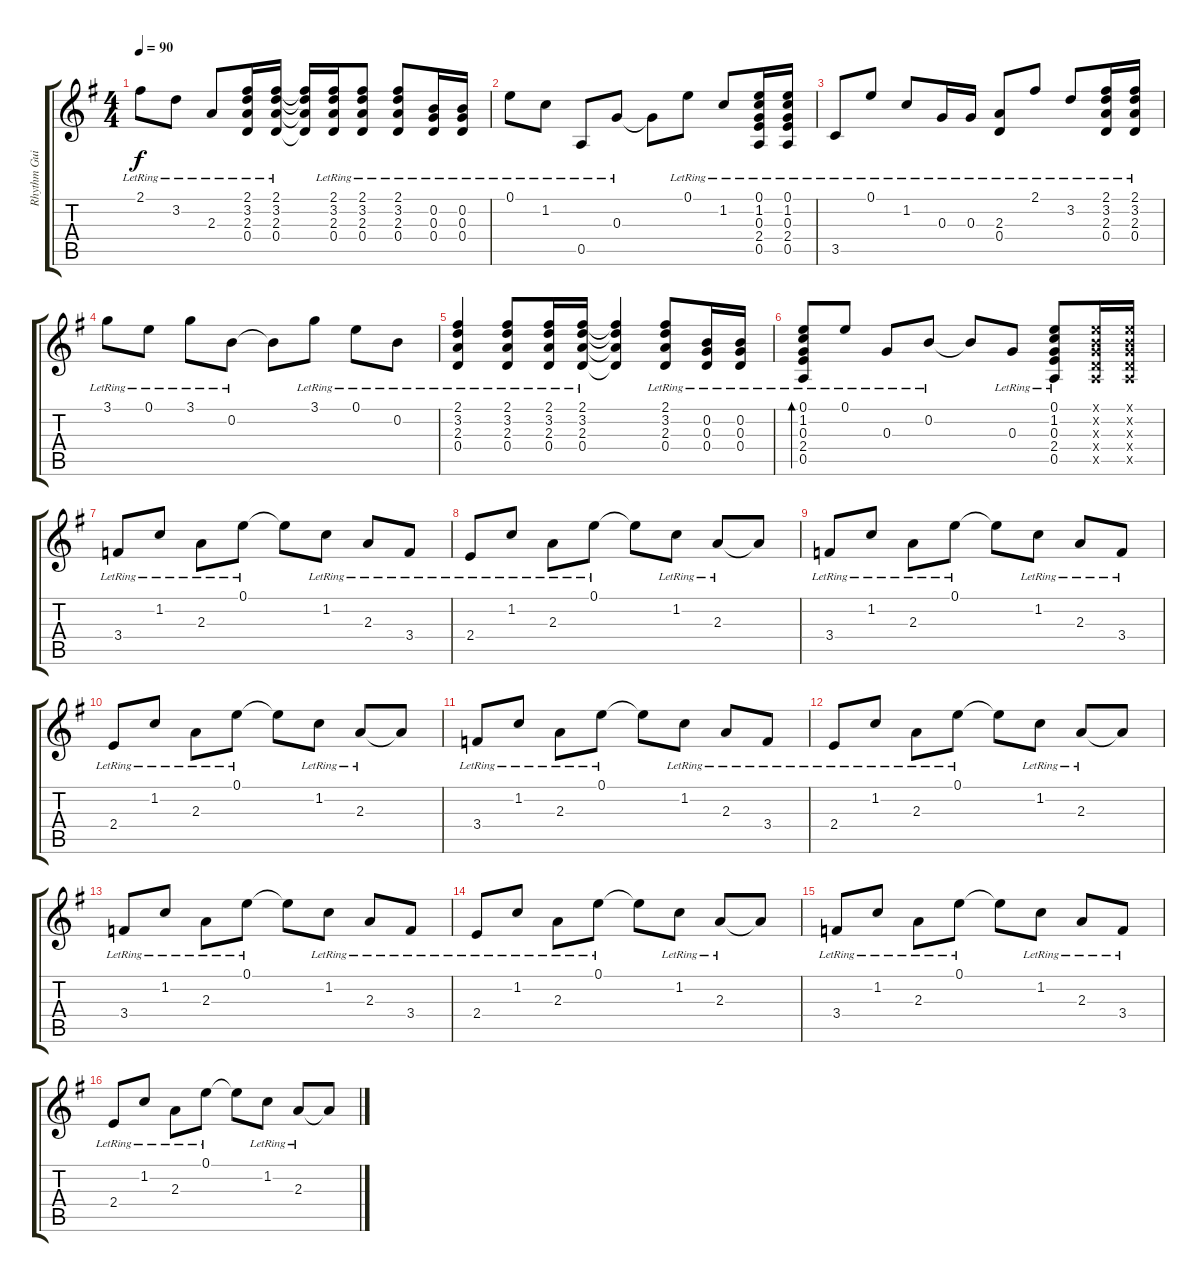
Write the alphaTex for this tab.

\track ("Rhythm Guitar" "Rhythm Gui") {instrument electricguitarclean}
\staff {score tabs}
\tuning (E4 B3 G3 D3 A2 E2) {hide}
\ts (4 4)
\tempo 90
\clef g2
\ks g
2.1{lr}.8{dy f} 3.2{lr}.8 2.3{lr}.8 (2.1{lr} 3.2{lr} 2.3{lr} 0.4{lr}).16 (2.1{lr} 3.2{lr} 2.3{lr} 0.4{lr}).16 (2.1{t} 3.2{t} 2.3{t} 0.4{t}).16 (2.1{lr} 3.2{lr} 2.3{lr} 0.4{lr}).16 (2.1{lr} 3.2{lr} 2.3{lr} 0.4{lr}).8 (2.1{lr} 3.2{lr} 2.3{lr} 0.4{lr}).8 (0.2{lr} 0.3{lr} 0.4{lr}).16 (0.2{lr} 0.3{lr} 0.4{lr}).16 |
0.1{lr}.8 1.2{lr}.8 0.5{lr}.8 0.3{lr}.8 0.3{t}.8 0.1{lr}.8 1.2{lr}.8 (0.1{lr} 1.2{lr} 0.3{lr} 2.4{lr} 0.5{lr}).16 (0.1{lr} 1.2{lr} 0.3{lr} 2.4{lr} 0.5{lr}).16 |
3.5{lr}.8 0.1{lr}.8 1.2{lr}.8 0.3{lr}.16 0.3{lr}.16 (2.3{lr} 0.4{lr}).8 2.1{lr}.8 3.2{lr}.8 (2.1{lr} 3.2{lr} 2.3{lr} 0.4{lr}).16 (2.1{lr} 3.2{lr} 2.3{lr} 0.4{lr}).16 |
3.1{lr}.8 0.1{lr}.8 3.1{lr}.8 0.2{lr}.8 0.2{t}.8 3.1{lr}.8 0.1{lr}.8 0.2{lr}.8 |
(2.1{lr} 3.2{lr} 2.3{lr} 0.4{lr}).4 (2.1{lr} 3.2{lr} 2.3{lr} 0.4{lr}).8 (2.1{lr} 3.2{lr} 2.3{lr} 0.4{lr}).16 (2.1{lr} 3.2{lr} 2.3{lr} 0.4{lr}).16 (2.1{t} 3.2{t} 2.3{t} 0.4{t}).4 (2.1{lr} 3.2{lr} 2.3{lr} 0.4{lr}).8 (0.2{lr} 0.3{lr} 0.4{lr}).16 (0.2{lr} 0.3{lr} 0.4{lr}).16 |
(0.1{lr} 1.2{lr} 0.3{lr} 2.4{lr} 0.5{lr}).8{bd 60} 0.1{lr}.8 0.3{lr}.8 0.2{lr}.8 0.2{t}.8 0.3{lr}.8 (0.1{lr} 1.2{lr} 0.3{lr} 2.4{lr} 0.5{lr}).8 (0.1{x} 0.2{x} 0.3{x} 0.4{x} 0.5{x}).16 (0.1{x} 0.2{x} 0.3{x} 0.4{x} 0.5{x}).16 |
3.4{lr}.8{volume 7 balance 2} 1.2{lr}.8 2.3{lr}.8 0.1{lr}.8 0.1{t}.8 1.2{lr}.8 2.3{lr}.8 3.4{lr}.8 |
2.4{lr}.8 1.2{lr}.8 2.3{lr}.8 0.1{lr}.8 0.1{t}.8 1.2{lr}.8 2.3{lr}.8 2.3{t}.8 |
3.4{lr}.8 1.2{lr}.8 2.3{lr}.8 0.1{lr}.8 0.1{t}.8 1.2{lr}.8 2.3{lr}.8 3.4{lr}.8 |
2.4{lr}.8 1.2{lr}.8 2.3{lr}.8 0.1{lr}.8 0.1{t}.8 1.2{lr}.8 2.3{lr}.8 2.3{t}.8 |
3.4{lr}.8{volume 7 balance 2} 1.2{lr}.8 2.3{lr}.8 0.1{lr}.8 0.1{t}.8 1.2{lr}.8 2.3{lr}.8 3.4{lr}.8 |
2.4{lr}.8 1.2{lr}.8 2.3{lr}.8 0.1{lr}.8 0.1{t}.8 1.2{lr}.8 2.3{lr}.8 2.3{t}.8 |
3.4{lr}.8{volume 7 balance 2} 1.2{lr}.8 2.3{lr}.8 0.1{lr}.8 0.1{t}.8 1.2{lr}.8 2.3{lr}.8 3.4{lr}.8 |
2.4{lr}.8 1.2{lr}.8 2.3{lr}.8 0.1{lr}.8 0.1{t}.8 1.2{lr}.8 2.3{lr}.8 2.3{t}.8 |
3.4{lr}.8{volume 7 balance 2} 1.2{lr}.8 2.3{lr}.8 0.1{lr}.8 0.1{t}.8 1.2{lr}.8 2.3{lr}.8 3.4{lr}.8 |
2.4{lr}.8 1.2{lr}.8 2.3{lr}.8 0.1{lr}.8 0.1{t}.8 1.2{lr}.8 2.3{lr}.8 2.3{t}.8
